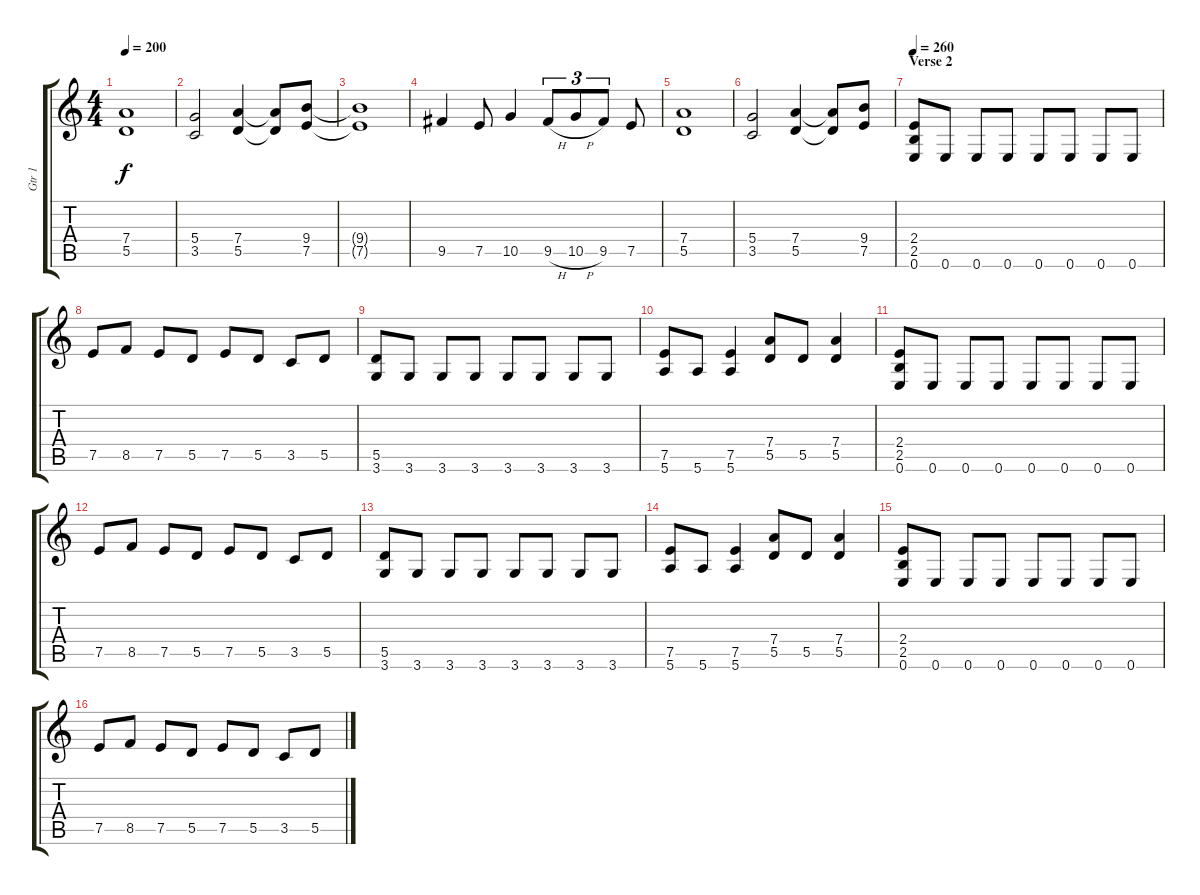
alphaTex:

\track ("Gtr 1" "Gtr 1") {instrument distortionguitar}
\staff {score tabs}
\tuning (E4 B3 G3 D3 A2 E2) {hide}
\ts (4 4)
\tempo 200
\clef g2
\ks c
(7.4 5.5).1{dy f} |
(5.4 3.5).2 (7.4 5.5).4 (7.4{t} 5.5{t}).8 (9.4 7.5).8 |
(9.4{t} 7.5{t}).1 |
9.5.4 7.5.8 10.5.4 9.5{h}.8{tu (3 2)} 10.5{h}.8{tu (3 2)} 9.5.8{tu (3 2)} 7.5.8 |
(7.4 5.5).1 |
(5.4 3.5).2 (7.4 5.5).4 (7.4{t} 5.5{t}).8 (9.4 7.5).8 |
\section ("" "Verse 2")
\tempo 260
(2.4 2.5 0.6).8 0.6.8 0.6.8 0.6.8 0.6.8 0.6.8 0.6.8 0.6.8 |
7.5.8 8.5.8 7.5.8 5.5.8 7.5.8 5.5.8 3.5.8 5.5.8 |
(5.5 3.6).8 3.6.8 3.6.8 3.6.8 3.6.8 3.6.8 3.6.8 3.6.8 |
(7.5 5.6).8 5.6.8 (7.5 5.6).4 (7.4 5.5).8 5.5.8 (7.4 5.5).4 |
(2.4 2.5 0.6).8 0.6.8 0.6.8 0.6.8 0.6.8 0.6.8 0.6.8 0.6.8 |
7.5.8 8.5.8 7.5.8 5.5.8 7.5.8 5.5.8 3.5.8 5.5.8 |
(5.5 3.6).8 3.6.8 3.6.8 3.6.8 3.6.8 3.6.8 3.6.8 3.6.8 |
(7.5 5.6).8 5.6.8 (7.5 5.6).4 (7.4 5.5).8 5.5.8 (7.4 5.5).4 |
(2.4 2.5 0.6).8 0.6.8 0.6.8 0.6.8 0.6.8 0.6.8 0.6.8 0.6.8 |
7.5.8 8.5.8 7.5.8 5.5.8 7.5.8 5.5.8 3.5.8 5.5.8
